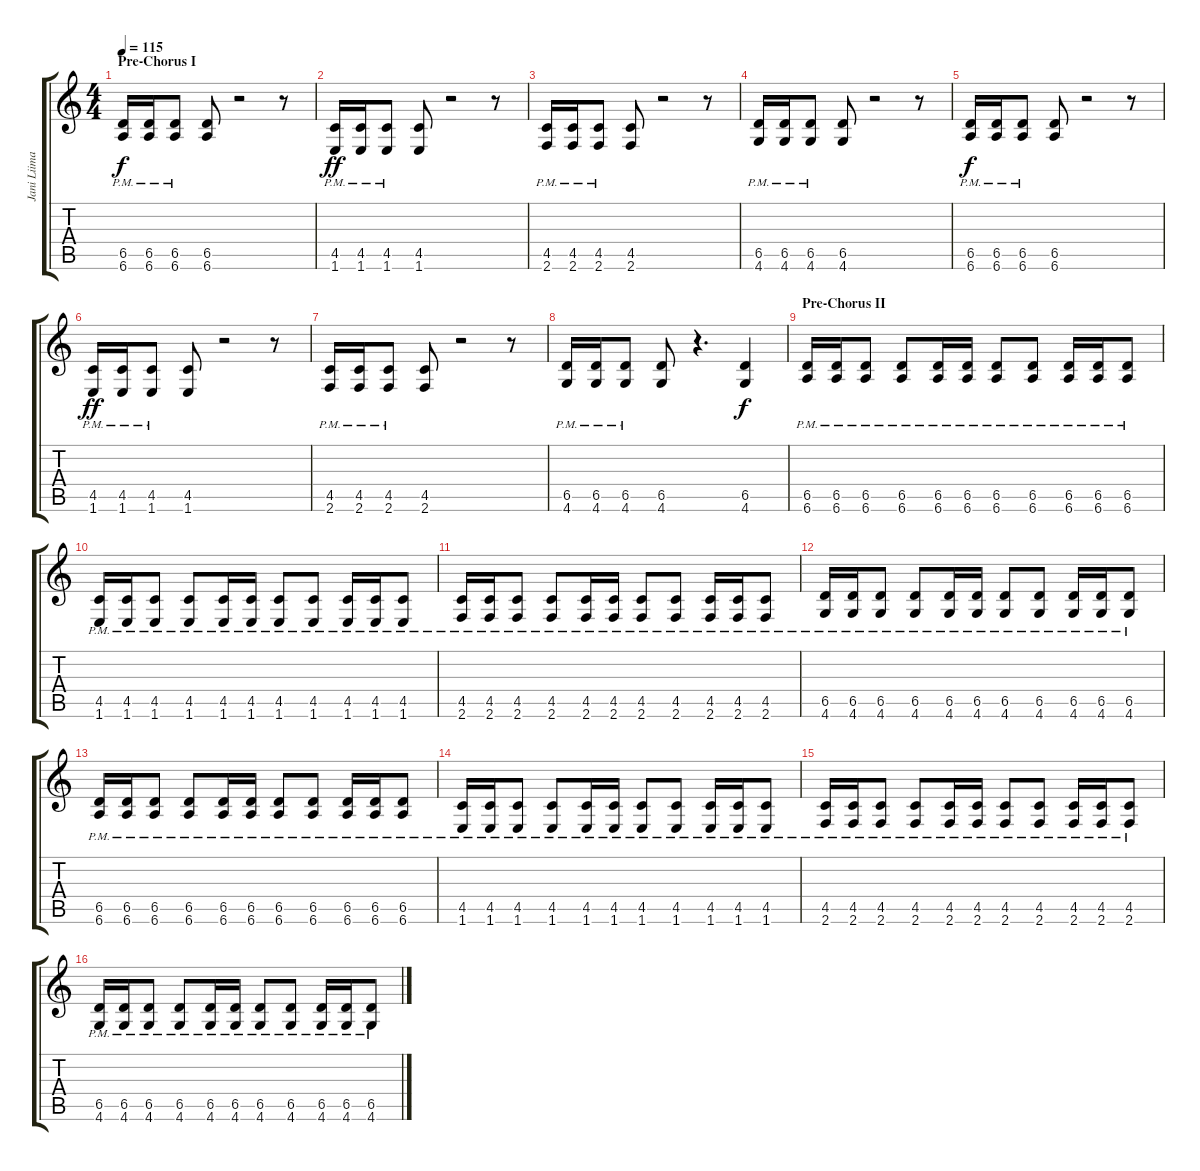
\track ("Jani Liimatainen - Guitars" "Jani Liima") {instrument distortionguitar}
\staff {score tabs}
\tuning (Eb4 Bb3 Gb3 Db3 Ab2 Eb2) {hide}
\ts (4 4)
\section ("" "Pre-Chorus I")
\tempo 115
\clef g2
\ks c
(6.5{pm} 6.6{pm}).16{dy f} (6.5{pm} 6.6{pm}).16 (6.5{pm} 6.6{pm}).8 (6.5 6.6).8 r.2 r.8 |
(4.5{pm} 1.6{pm}).16{dy ff} (4.5{pm} 1.6{pm}).16 (4.5{pm} 1.6{pm}).8 (4.5 1.6).8 r.2 r.8 |
(4.5{pm} 2.6{pm}).16 (4.5{pm} 2.6{pm}).16 (4.5{pm} 2.6{pm}).8 (4.5 2.6).8 r.2 r.8 |
(6.5{pm} 4.6{pm}).16 (6.5{pm} 4.6{pm}).16 (6.5{pm} 4.6{pm}).8 (6.5 4.6).8 r.2 r.8 |
(6.5{pm} 6.6{pm}).16{dy f} (6.5{pm} 6.6{pm}).16 (6.5{pm} 6.6{pm}).8 (6.5 6.6).8 r.2 r.8 |
(4.5{pm} 1.6{pm}).16{dy ff} (4.5{pm} 1.6{pm}).16 (4.5{pm} 1.6{pm}).8 (4.5 1.6).8 r.2 r.8 |
(4.5{pm} 2.6{pm}).16 (4.5{pm} 2.6{pm}).16 (4.5{pm} 2.6{pm}).8 (4.5 2.6).8 r.2 r.8 |
(6.5{pm} 4.6{pm}).16 (6.5{pm} 4.6{pm}).16 (6.5{pm} 4.6{pm}).8 (6.5 4.6).8 r.4{d} (6.5 4.6).4{dy f} |
\section ("" "Pre-Chorus II")
(6.5{pm} 6.6{pm}).16 (6.5{pm} 6.6{pm}).16 (6.5{pm} 6.6{pm}).8 (6.5{pm} 6.6{pm}).8 (6.5{pm} 6.6{pm}).16 (6.5{pm} 6.6{pm}).16 (6.5{pm} 6.6{pm}).8 (6.5{pm} 6.6{pm}).8 (6.5{pm} 6.6{pm}).16 (6.5{pm} 6.6{pm}).16 (6.5{pm} 6.6{pm}).8 |
(4.5{pm} 1.6{pm}).16 (4.5{pm} 1.6{pm}).16 (4.5{pm} 1.6{pm}).8 (4.5{pm} 1.6{pm}).8 (4.5{pm} 1.6{pm}).16 (4.5{pm} 1.6{pm}).16 (4.5{pm} 1.6{pm}).8 (4.5{pm} 1.6{pm}).8 (4.5{pm} 1.6{pm}).16 (4.5{pm} 1.6{pm}).16 (4.5{pm} 1.6{pm}).8 |
(4.5{pm} 2.6{pm}).16 (4.5{pm} 2.6{pm}).16 (4.5{pm} 2.6{pm}).8 (4.5{pm} 2.6{pm}).8 (4.5{pm} 2.6{pm}).16 (4.5{pm} 2.6{pm}).16 (4.5{pm} 2.6{pm}).8 (4.5{pm} 2.6{pm}).8 (4.5{pm} 2.6{pm}).16 (4.5{pm} 2.6{pm}).16 (4.5{pm} 2.6{pm}).8 |
(6.5{pm} 4.6{pm}).16 (6.5{pm} 4.6{pm}).16 (6.5{pm} 4.6{pm}).8 (6.5{pm} 4.6{pm}).8 (6.5{pm} 4.6{pm}).16 (6.5{pm} 4.6{pm}).16 (6.5{pm} 4.6{pm}).8 (6.5{pm} 4.6{pm}).8 (6.5{pm} 4.6{pm}).16 (6.5{pm} 4.6{pm}).16 (6.5{pm} 4.6{pm}).8 |
(6.5{pm} 6.6{pm}).16 (6.5{pm} 6.6{pm}).16 (6.5{pm} 6.6{pm}).8 (6.5{pm} 6.6{pm}).8 (6.5{pm} 6.6{pm}).16 (6.5{pm} 6.6{pm}).16 (6.5{pm} 6.6{pm}).8 (6.5{pm} 6.6{pm}).8 (6.5{pm} 6.6{pm}).16 (6.5{pm} 6.6{pm}).16 (6.5{pm} 6.6{pm}).8 |
(4.5{pm} 1.6{pm}).16 (4.5{pm} 1.6{pm}).16 (4.5{pm} 1.6{pm}).8 (4.5{pm} 1.6{pm}).8 (4.5{pm} 1.6{pm}).16 (4.5{pm} 1.6{pm}).16 (4.5{pm} 1.6{pm}).8 (4.5{pm} 1.6{pm}).8 (4.5{pm} 1.6{pm}).16 (4.5{pm} 1.6{pm}).16 (4.5{pm} 1.6{pm}).8 |
(4.5{pm} 2.6{pm}).16 (4.5{pm} 2.6{pm}).16 (4.5{pm} 2.6{pm}).8 (4.5{pm} 2.6{pm}).8 (4.5{pm} 2.6{pm}).16 (4.5{pm} 2.6{pm}).16 (4.5{pm} 2.6{pm}).8 (4.5{pm} 2.6{pm}).8 (4.5{pm} 2.6{pm}).16 (4.5{pm} 2.6{pm}).16 (4.5{pm} 2.6{pm}).8 |
(6.5{pm} 4.6{pm}).16 (6.5{pm} 4.6{pm}).16 (6.5{pm} 4.6{pm}).8 (6.5{pm} 4.6{pm}).8 (6.5{pm} 4.6{pm}).16 (6.5{pm} 4.6{pm}).16 (6.5{pm} 4.6{pm}).8 (6.5{pm} 4.6{pm}).8 (6.5{pm} 4.6{pm}).16 (6.5{pm} 4.6{pm}).16 (6.5{pm} 4.6{pm}).8
